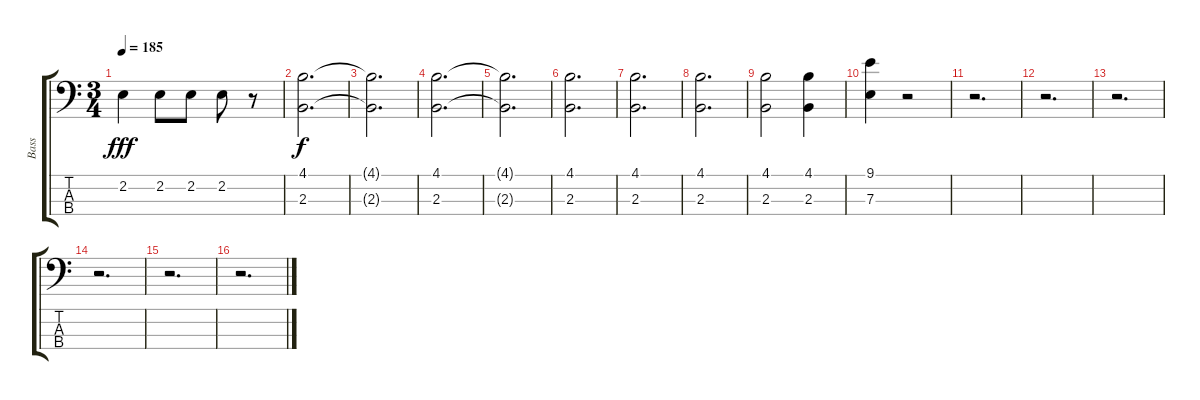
\track ("Bass" "Bass") {instrument electricbassfinger}
\staff {score tabs}
\tuning (G2 D2 A1 E1) {hide}
\ts (3 4)
\tempo 185
\clef f4
\ks c
2.2.4{dy fff} 2.2.8 2.2.8 2.2.8 r.8 |
(4.1 2.3).2{d dy f} |
(4.1{t} 2.3{t}).2{d} |
(4.1 2.3).2{d} |
(4.1{t} 2.3{t}).2{d} |
(4.1 2.3).2{d} |
(4.1 2.3).2{d} |
(4.1 2.3).2{d} |
(4.1 2.3).2 (4.1 2.3).4 |
(9.1 7.3).4 r.2 |
r.2{d} |
r.2{d} |
r.2{d} |
r.2{d} |
r.2{d} |
r.2{d}
